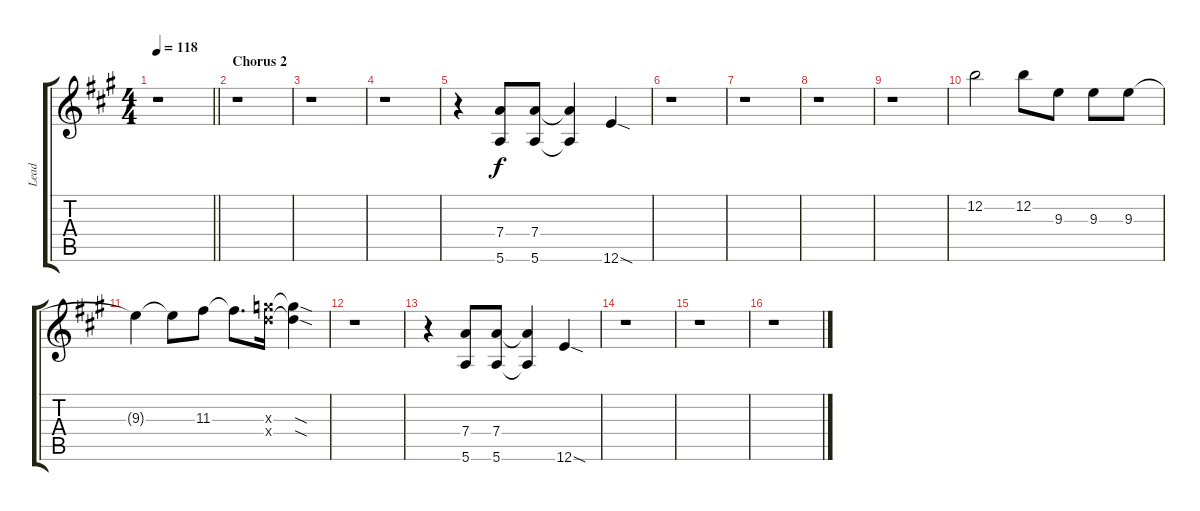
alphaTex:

\track ("Lead" "Lead") {instrument distortionguitar}
\staff {score tabs}
\tuning (E4 B3 G3 D3 A2 E2) {hide}
\ts (4 4)
\tempo 118
\clef g2
\barLineRight lightlight
\ks a
r.1{dy f} |
\section ("" "Chorus 2")
r.1 |
r.1 |
r.1 |
r.4 (7.4 5.6).8 (7.4 5.6).8 (7.4{t} 5.6{t}).4 12.6{sod}.4 |
r.1 |
r.1 |
r.1 |
r.1 |
12.2.2 12.2.8 9.3.8 9.3.8 9.3.8 |
9.3{t}.4 9.3{t}.8 11.3.8 11.3{t}.8{d} (12.3{x} 12.4{x}).16 (12.3{sod t} 12.4{sod t}).4 |
r.1 |
r.4 (7.4 5.6).8 (7.4 5.6).8 (7.4{t} 5.6{t}).4 12.6{sod}.4 |
r.1 |
r.1 |
r.1
